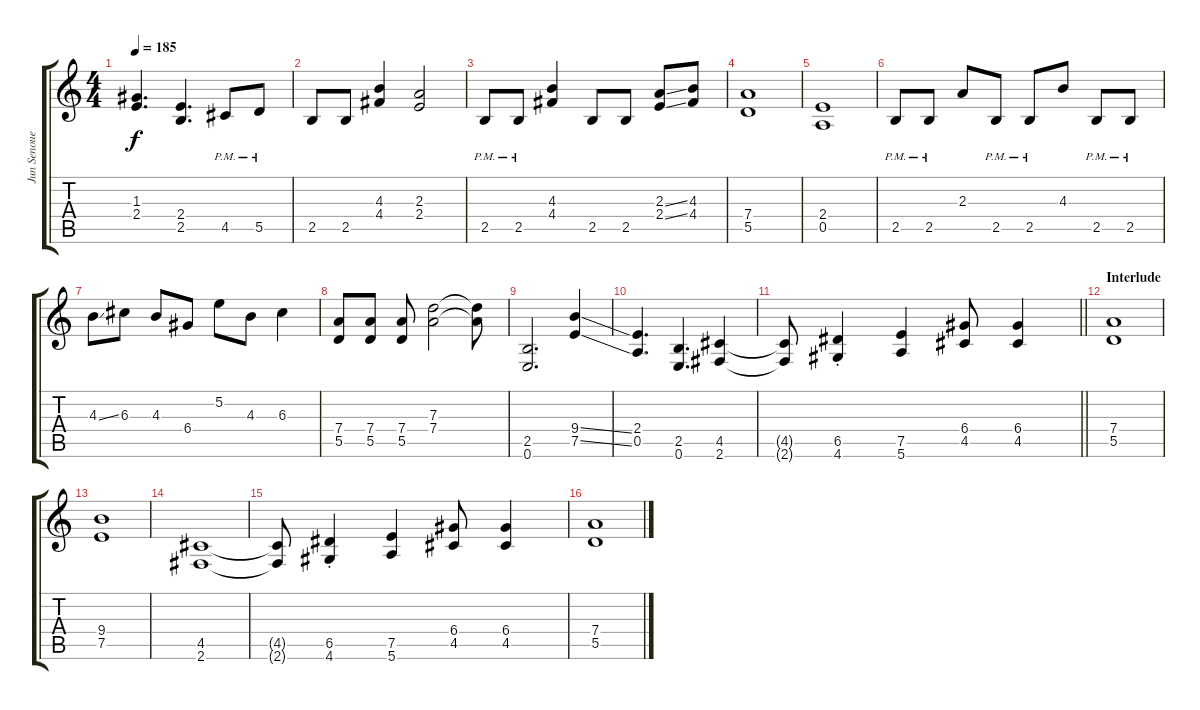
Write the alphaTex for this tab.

\track ("Jun Senoue" "Jun Senoue") {instrument distortionguitar}
\staff {score tabs}
\tuning (E4 B3 G3 D3 A2 E2) {hide}
\ts (4 4)
\tempo 185
\clef g2
\ks c
(1.3 2.4).4{d dy f} (2.4 2.5).4{d} 4.5{pm}.8 5.5{pm}.8 |
2.5.8 2.5.8 (4.3 4.4).4 (2.3 2.4).2 |
2.5{pm}.8 2.5{pm}.8 (4.3 4.4).4 2.5.8 2.5.8 (2.3{ss} 2.4{ss}).8 (4.3 4.4).8 |
(7.4 5.5).1 |
(2.4 0.5).1 |
2.5{pm}.8 2.5{pm}.8 2.3.8 2.5{pm}.8 2.5{pm}.8 4.3.8 2.5{pm}.8 2.5{pm}.8 |
4.3{ss}.8 6.3.8 4.3.8 6.4.8 5.2.8 4.3.8 6.3.4 |
(7.4 5.5).8 (7.4 5.5).8 (7.4 5.5).8 (7.3 7.4).2 (7.3{t} 7.4{t}).8 |
(2.5 0.6).2{d} (9.4{ss} 7.5{ss}).4 |
(2.4 0.5).4{d} (2.5 0.6).4{d} (4.5 2.6).4 |
\barLineRight lightlight
(4.5{t} 2.6{t}).8 (6.5 4.6{st}).4 (7.5 5.6).4 (6.4 4.5).8 (6.4 4.5).4 |
\section ("" "Interlude")
(7.4 5.5).1 |
(9.4 7.5).1 |
(4.5 2.6).1 |
(4.5{t} 2.6{t}).8 (6.5 4.6{st}).4 (7.5 5.6).4 (6.4 4.5).8 (6.4 4.5).4 |
(7.4 5.5).1
